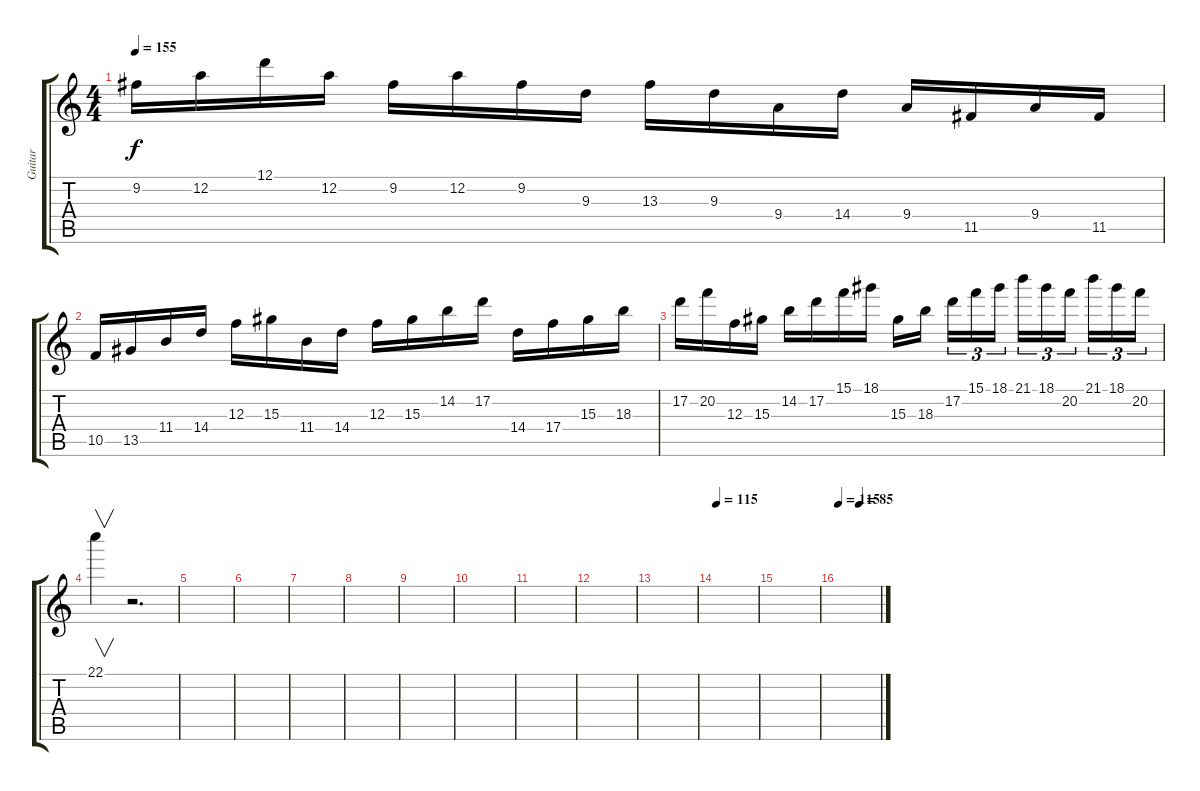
\track ("Guitar" "Guitar") {instrument overdrivenguitar}
\staff {score tabs}
\tuning (D4 A3 F3 C3 G2 D2) {hide}
\ts (4 4)
\tempo 155
\clef g2
\ks c
9.2.16{dy f} 12.2.16 12.1.16 12.2.16 9.2.16 12.2.16 9.2.16 9.3.16 13.3.16 9.3.16 9.4.16 14.4.16 9.4.16 11.5.16 9.4.16 11.5.16 |
10.5.16 13.5.16 11.4.16 14.4.16 12.3.16 15.3.16 11.4.16 14.4.16 12.3.16 15.3.16 14.2.16 17.2.16 14.4.16 17.4.16 15.3.16 18.3.16 |
17.2.16 20.2.16 12.3.16 15.3.16 14.2.16 17.2.16 15.1.16 18.1.16 15.3.16 18.3.16 17.2.16{tu (3 2)} 15.1.16{tu (3 2)} 18.1.16{tu (3 2)} 21.1.16{tu (3 2)} 18.1.16{tu (3 2)} 20.2.16{tu (3 2)} 21.1.16{tu (3 2)} 18.1.16{tu (3 2)} 20.2.16{tu (3 2)} |
22.1.4{v} r.2{d} |
|
|
|
|
|
|
|
|
|
\tempo 115
|
|
\tempo 115
\tempo (85 0.5)
